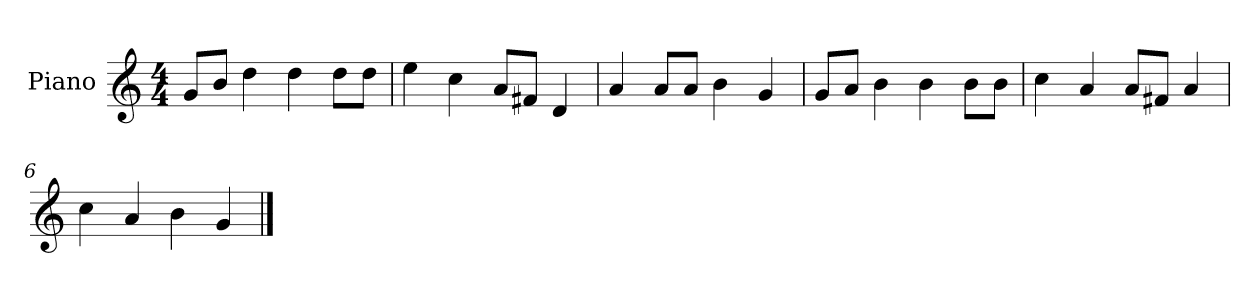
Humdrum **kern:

**kern
*part1
*staff1
*I"Piano
*I'P-no
*clefG2
*k[]
*M4/4
*MM90
=1
8g/L
8b/J
4dd\
4dd\
8dd\L
8dd\J
=2
4ee\
4cc\
8a/L
8f#X/J
4d/
=3
4a/
8a/L
8a/J
4b\
4g/
=4
8g/L
8a/J
4b\
4b\
8b\L
8b\J
=5
4cc\
4a/
8a/L
8f#X/J
4a/
=6
4cc\
4a/
4b\
4g/
==
*-
